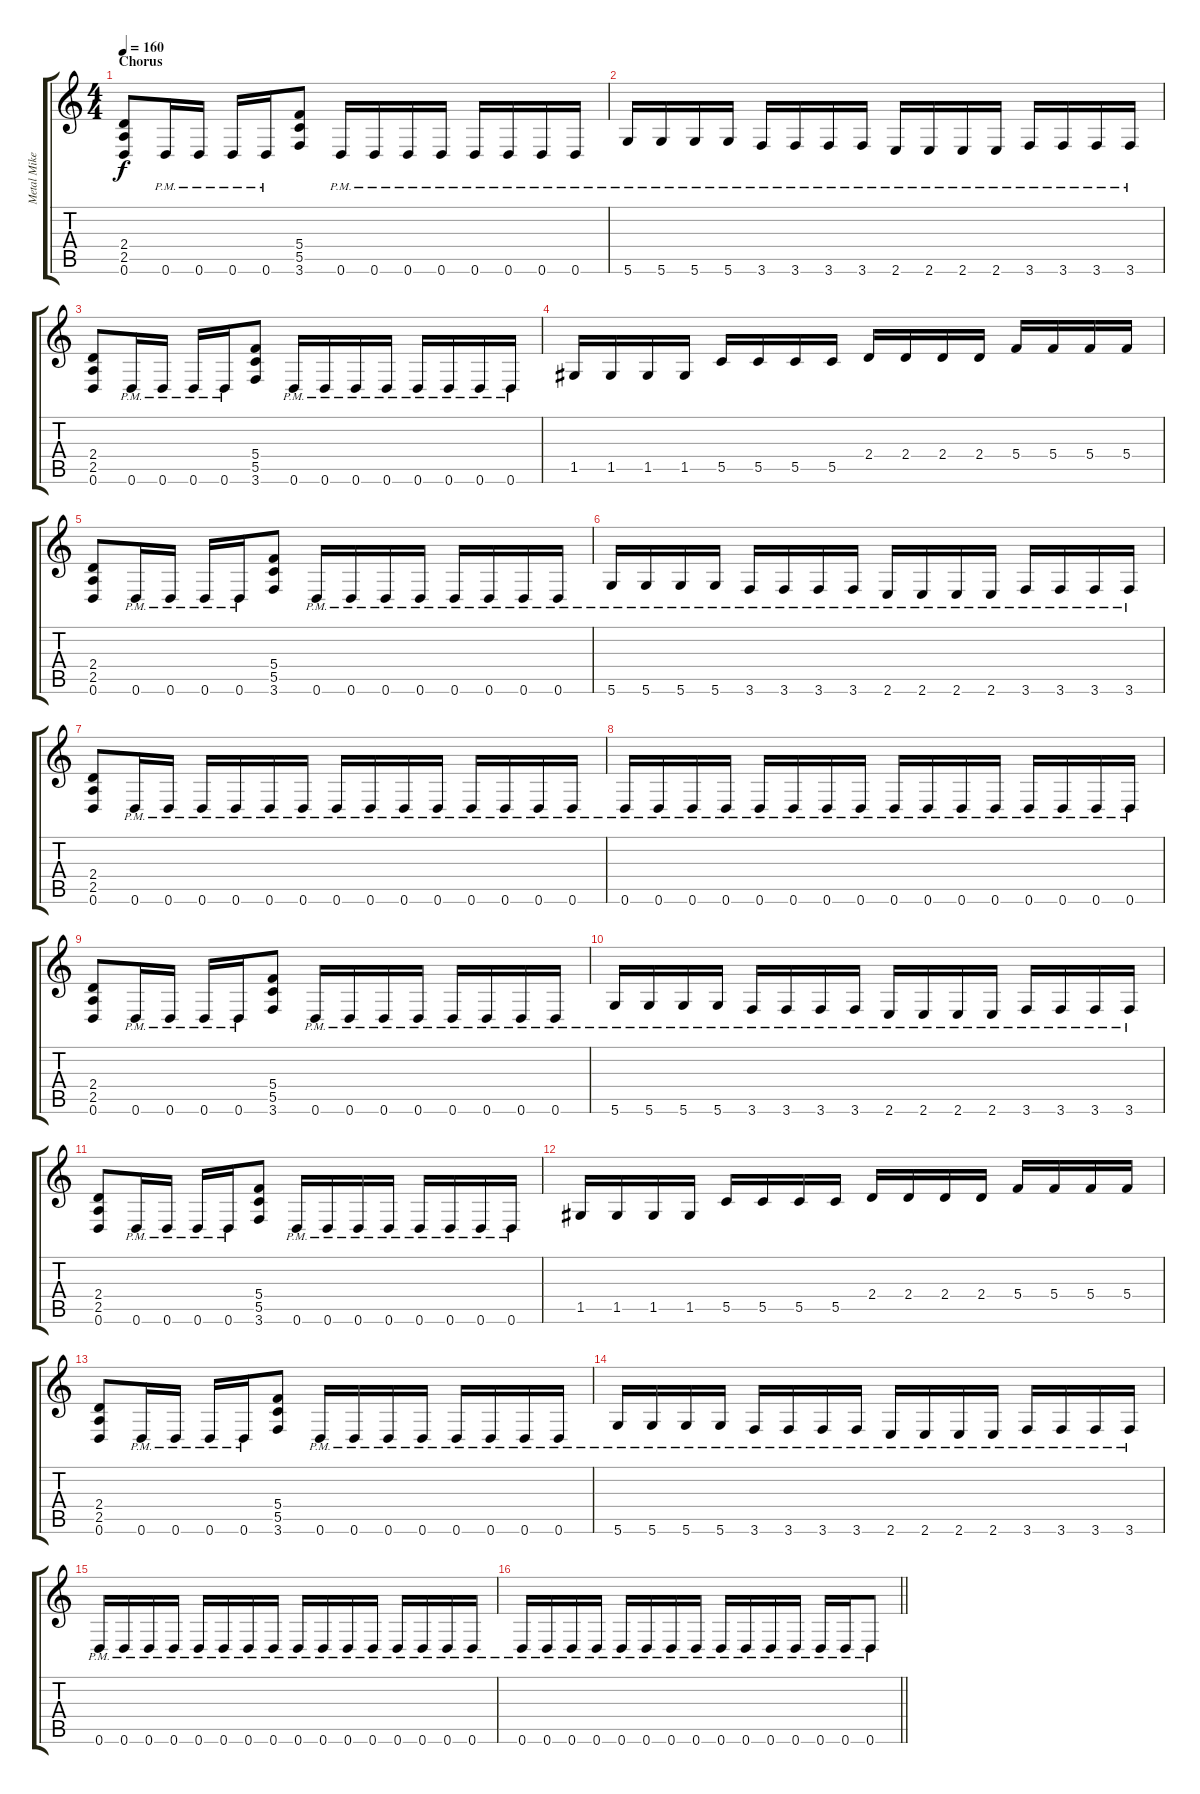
\track ("Metal Mike Chlasciak" "Metal Mike") {instrument distortionguitar}
\staff {score tabs}
\tuning (D4 A3 F3 C3 G2 D2) {hide}
\ts (4 4)
\section ("" "Chorus")
\tempo 160
\clef g2
\ks c
(2.4 2.5 0.6).8{dy f} 0.6{pm}.16 0.6{pm}.16 0.6{pm}.16 0.6{pm}.16 (5.4 5.5 3.6).8 0.6{pm}.16 0.6{pm}.16 0.6{pm}.16 0.6{pm}.16 0.6{pm}.16 0.6{pm}.16 0.6{pm}.16 0.6{pm}.16 |
5.6{pm}.16 5.6{pm}.16 5.6{pm}.16 5.6{pm}.16 3.6{pm}.16 3.6{pm}.16 3.6{pm}.16 3.6{pm}.16 2.6{pm}.16 2.6{pm}.16 2.6{pm}.16 2.6{pm}.16 3.6{pm}.16 3.6{pm}.16 3.6{pm}.16 3.6{pm}.16 |
(2.4 2.5 0.6).8 0.6{pm}.16 0.6{pm}.16 0.6{pm}.16 0.6{pm}.16 (5.4 5.5 3.6).8 0.6{pm}.16 0.6{pm}.16 0.6{pm}.16 0.6{pm}.16 0.6{pm}.16 0.6{pm}.16 0.6{pm}.16 0.6{pm}.16 |
1.5.16 1.5.16 1.5.16 1.5.16 5.5.16 5.5.16 5.5.16 5.5.16 2.4.16 2.4.16 2.4.16 2.4.16 5.4.16 5.4.16 5.4.16 5.4.16 |
(2.4 2.5 0.6).8 0.6{pm}.16 0.6{pm}.16 0.6{pm}.16 0.6{pm}.16 (5.4 5.5 3.6).8 0.6{pm}.16 0.6{pm}.16 0.6{pm}.16 0.6{pm}.16 0.6{pm}.16 0.6{pm}.16 0.6{pm}.16 0.6{pm}.16 |
5.6{pm}.16 5.6{pm}.16 5.6{pm}.16 5.6{pm}.16 3.6{pm}.16 3.6{pm}.16 3.6{pm}.16 3.6{pm}.16 2.6{pm}.16 2.6{pm}.16 2.6{pm}.16 2.6{pm}.16 3.6{pm}.16 3.6{pm}.16 3.6{pm}.16 3.6{pm}.16 |
(2.4 2.5 0.6).8 0.6{pm}.16 0.6{pm}.16 0.6{pm}.16 0.6{pm}.16 0.6{pm}.16 0.6{pm}.16 0.6{pm}.16 0.6{pm}.16 0.6{pm}.16 0.6{pm}.16 0.6{pm}.16 0.6{pm}.16 0.6{pm}.16 0.6{pm}.16 |
0.6{pm}.16 0.6{pm}.16 0.6{pm}.16 0.6{pm}.16 0.6{pm}.16 0.6{pm}.16 0.6{pm}.16 0.6{pm}.16 0.6{pm}.16 0.6{pm}.16 0.6{pm}.16 0.6{pm}.16 0.6{pm}.16 0.6{pm}.16 0.6{pm}.16 0.6{pm}.16 |
(2.4 2.5 0.6).8 0.6{pm}.16 0.6{pm}.16 0.6{pm}.16 0.6{pm}.16 (5.4 5.5 3.6).8 0.6{pm}.16 0.6{pm}.16 0.6{pm}.16 0.6{pm}.16 0.6{pm}.16 0.6{pm}.16 0.6{pm}.16 0.6{pm}.16 |
5.6{pm}.16 5.6{pm}.16 5.6{pm}.16 5.6{pm}.16 3.6{pm}.16 3.6{pm}.16 3.6{pm}.16 3.6{pm}.16 2.6{pm}.16 2.6{pm}.16 2.6{pm}.16 2.6{pm}.16 3.6{pm}.16 3.6{pm}.16 3.6{pm}.16 3.6{pm}.16 |
(2.4 2.5 0.6).8 0.6{pm}.16 0.6{pm}.16 0.6{pm}.16 0.6{pm}.16 (5.4 5.5 3.6).8 0.6{pm}.16 0.6{pm}.16 0.6{pm}.16 0.6{pm}.16 0.6{pm}.16 0.6{pm}.16 0.6{pm}.16 0.6{pm}.16 |
1.5.16 1.5.16 1.5.16 1.5.16 5.5.16 5.5.16 5.5.16 5.5.16 2.4.16 2.4.16 2.4.16 2.4.16 5.4.16 5.4.16 5.4.16 5.4.16 |
(2.4 2.5 0.6).8 0.6{pm}.16 0.6{pm}.16 0.6{pm}.16 0.6{pm}.16 (5.4 5.5 3.6).8 0.6{pm}.16 0.6{pm}.16 0.6{pm}.16 0.6{pm}.16 0.6{pm}.16 0.6{pm}.16 0.6{pm}.16 0.6{pm}.16 |
5.6{pm}.16 5.6{pm}.16 5.6{pm}.16 5.6{pm}.16 3.6{pm}.16 3.6{pm}.16 3.6{pm}.16 3.6{pm}.16 2.6{pm}.16 2.6{pm}.16 2.6{pm}.16 2.6{pm}.16 3.6{pm}.16 3.6{pm}.16 3.6{pm}.16 3.6{pm}.16 |
0.6{pm}.16 0.6{pm}.16 0.6{pm}.16 0.6{pm}.16 0.6{pm}.16 0.6{pm}.16 0.6{pm}.16 0.6{pm}.16 0.6{pm}.16 0.6{pm}.16 0.6{pm}.16 0.6{pm}.16 0.6{pm}.16 0.6{pm}.16 0.6{pm}.16 0.6{pm}.16 |
\barLineRight lightlight
0.6{pm}.16 0.6{pm}.16 0.6{pm}.16 0.6{pm}.16 0.6{pm}.16 0.6{pm}.16 0.6{pm}.16 0.6{pm}.16 0.6{pm}.16 0.6{pm}.16 0.6{pm}.16 0.6{pm}.16 0.6{pm}.16 0.6{pm}.16 0.6{pm}.8
